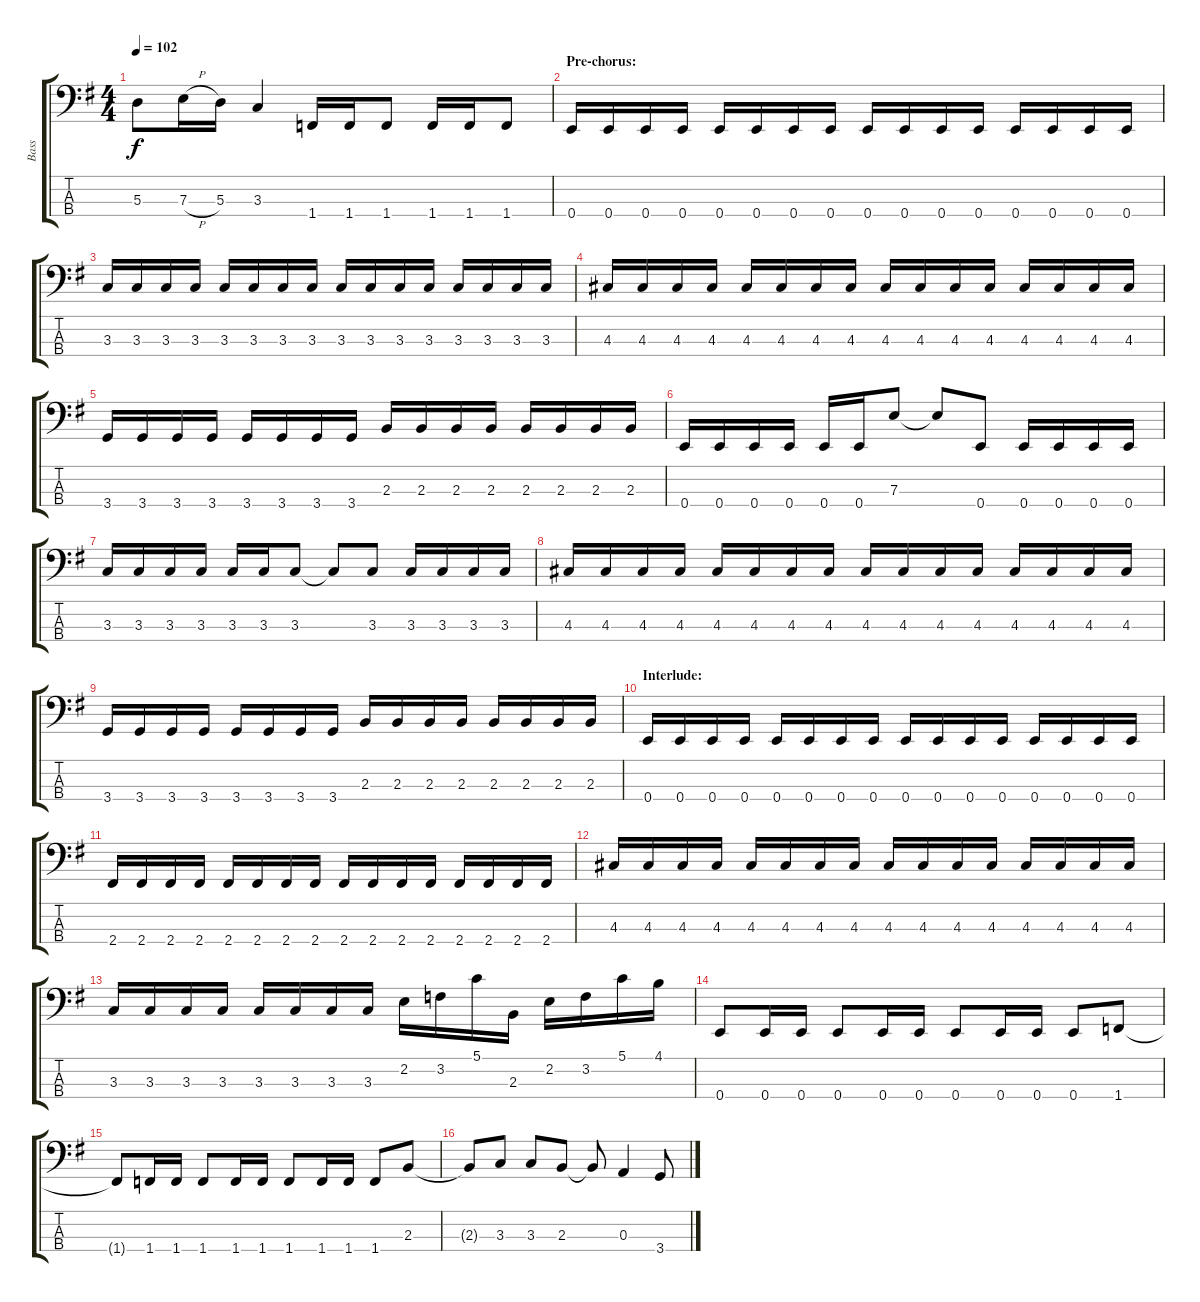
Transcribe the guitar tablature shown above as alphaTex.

\track ("Bass" "Bass") {instrument electricbassfinger}
\staff {score tabs}
\tuning (G2 D2 A1 E1) {hide}
\ts (4 4)
\tempo 102
\clef f4
\ks g
5.3{t}.8{dy f} 7.3{h}.16 5.3.16 3.3.4 1.4.16 1.4.16 1.4.8 1.4.16 1.4.16 1.4.8 |
\section ("" "Pre-chorus:")
\ks eminor
0.4.16 0.4.16 0.4.16 0.4.16 0.4.16 0.4.16 0.4.16 0.4.16 0.4.16 0.4.16 0.4.16 0.4.16 0.4.16 0.4.16 0.4.16 0.4.16 |
3.3.16 3.3.16 3.3.16 3.3.16 3.3.16 3.3.16 3.3.16 3.3.16 3.3.16 3.3.16 3.3.16 3.3.16 3.3.16 3.3.16 3.3.16 3.3.16 |
4.3.16 4.3.16 4.3.16 4.3.16 4.3.16 4.3.16 4.3.16 4.3.16 4.3.16 4.3.16 4.3.16 4.3.16 4.3.16 4.3.16 4.3.16 4.3.16 |
3.4.16 3.4.16 3.4.16 3.4.16 3.4.16 3.4.16 3.4.16 3.4.16 2.3.16 2.3.16 2.3.16 2.3.16 2.3.16 2.3.16 2.3.16 2.3.16 |
0.4.16 0.4.16 0.4.16 0.4.16 0.4.16 0.4.16 7.3.8 7.3{t}.8 0.4.8 0.4.16 0.4.16 0.4.16 0.4.16 |
3.3.16 3.3.16 3.3.16 3.3.16 3.3.16 3.3.16 3.3.8 3.3{t}.8 3.3.8 3.3.16 3.3.16 3.3.16 3.3.16 |
4.3.16 4.3.16 4.3.16 4.3.16 4.3.16 4.3.16 4.3.16 4.3.16 4.3.16 4.3.16 4.3.16 4.3.16 4.3.16 4.3.16 4.3.16 4.3.16 |
3.4.16 3.4.16 3.4.16 3.4.16 3.4.16 3.4.16 3.4.16 3.4.16 2.3.16 2.3.16 2.3.16 2.3.16 2.3.16 2.3.16 2.3.16 2.3.16 |
\section ("" "Interlude:")
0.4.16 0.4.16 0.4.16 0.4.16 0.4.16 0.4.16 0.4.16 0.4.16 0.4.16 0.4.16 0.4.16 0.4.16 0.4.16 0.4.16 0.4.16 0.4.16 |
2.4.16 2.4.16 2.4.16 2.4.16 2.4.16 2.4.16 2.4.16 2.4.16 2.4.16 2.4.16 2.4.16 2.4.16 2.4.16 2.4.16 2.4.16 2.4.16 |
4.3.16 4.3.16 4.3.16 4.3.16 4.3.16 4.3.16 4.3.16 4.3.16 4.3.16 4.3.16 4.3.16 4.3.16 4.3.16 4.3.16 4.3.16 4.3.16 |
3.3.16 3.3.16 3.3.16 3.3.16 3.3.16 3.3.16 3.3.16 3.3.16 2.2.16 3.2.16 5.1.16 2.3.16 2.2.16 3.2.16 5.1.16 4.1.16 |
0.4.8 0.4.16 0.4.16 0.4.8 0.4.16 0.4.16 0.4.8 0.4.16 0.4.16 0.4.8 1.4.8 |
1.4{t}.8 1.4.16 1.4.16 1.4.8 1.4.16 1.4.16 1.4.8 1.4.16 1.4.16 1.4.8 2.3.8 |
2.3{t}.8 3.3.8 3.3.8 2.3.8 2.3{t}.8 0.3.4 3.4.8
